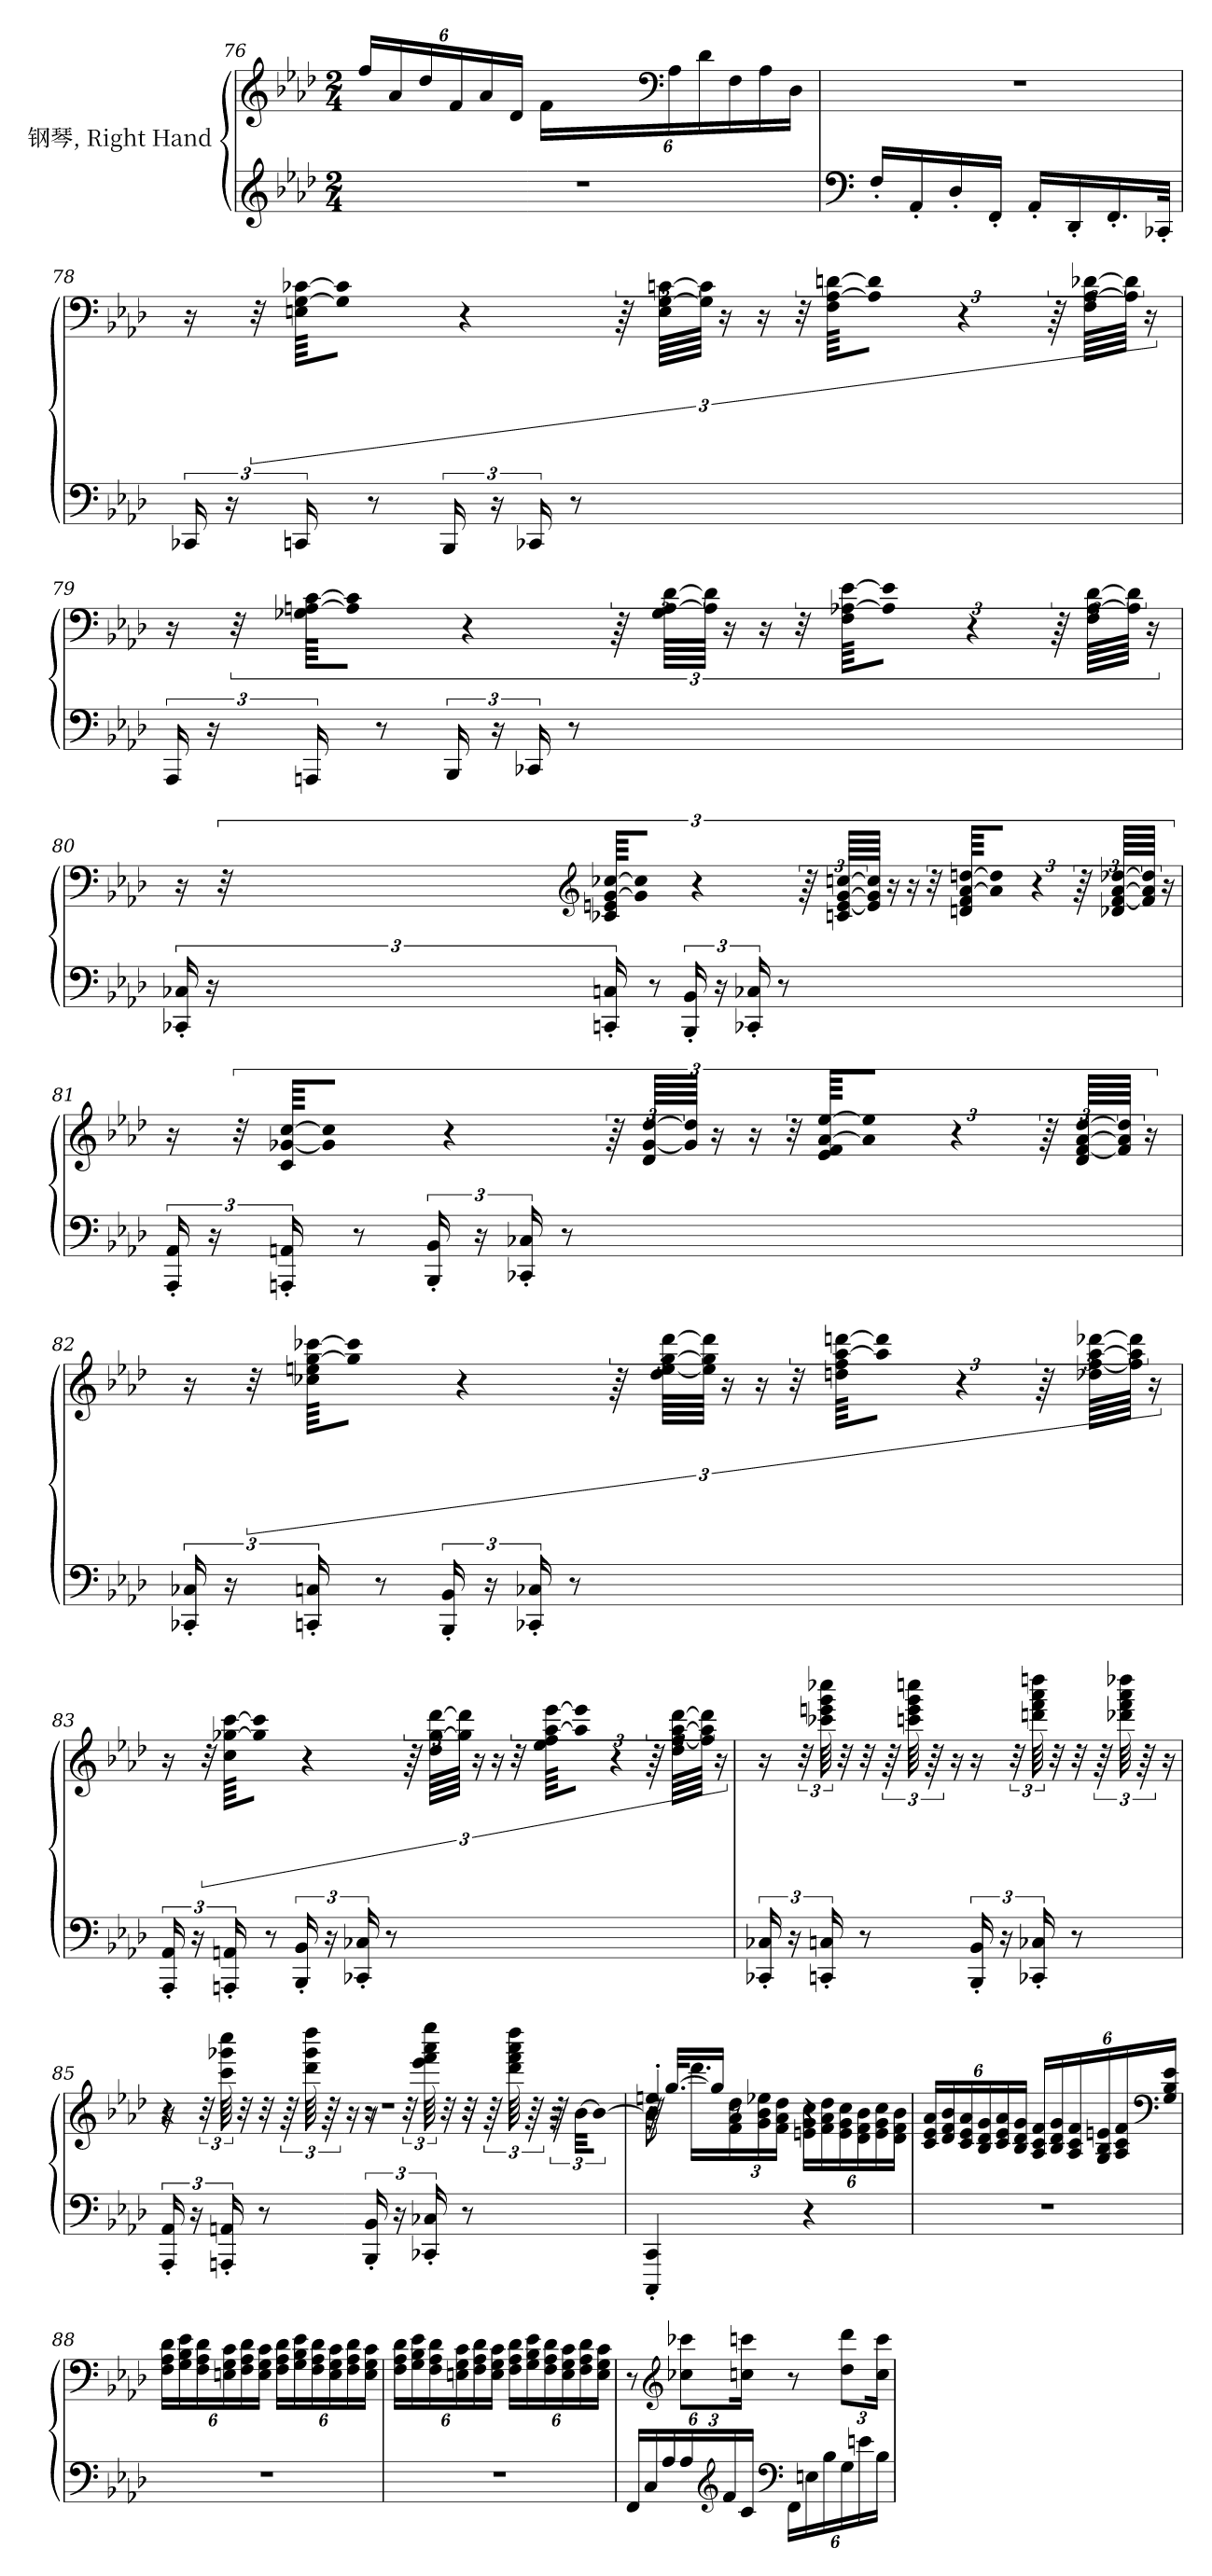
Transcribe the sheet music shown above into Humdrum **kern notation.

**kern	**kern
*part1	*part1
*staff2	*staff1
*I"钢琴, Right Hand	*
!!LO:PB:g=z
*clefG2	*clefG2
*k[b-e-a-d-]	*k[b-e-a-d-]
*M2/4	*M2/4
*	*Xbrackettup
=76	=76
2r	24ff/LL
.	24a-/
.	24dd-/
.	24f/
.	24a-/
.	24d-/JJ
.	24f\LL
*	*clefF4
.	24A-\
.	24d-\
.	24F\
.	24A-\
.	24D-\JJ
=77	=77
*clefF4	*
16F'/LL	2r
16AA-'/	.
16D-'/	.
16FF'/JJ	.
16AA-'/LL	.
16DD-'/	.
16.FF'/	.
32CC-X'/JJk	.
!!LO:LB:g=z
=78	=78
*	*MM120
24CC-X/	16r
24r	.
*	*brackettup
.	48r
24CCn/	96En\ [96G\ [96c-X\KLLL
.	32G\] 32c-\]JJJ
8r	32r
.	96r
.	96E\ [96G\ [96cn\LLLL
.	96G\] 96c\]JJJJ
.	16r
24BBB-/	16r
24r	.
.	48r
24CC-X/	96F\ [96A-\ [96dn\KLLL
.	32A-\] 32d\]JJJ
8r	32r
.	96r
.	96F\ [96A-\ [96d-X\LLLL
.	96A-\] 96d-\]JJJJ
.	16r
!!LO:LB:g=z
=79	=79
24AAA-/	16r
24r	.
.	48r
24AAAn/	96G-X\ [96An\ [96c\KLLL
.	32A\] 32c\]JJJ
8r	32r
.	96r
.	96G-\ [96A\ [96d-\LLLL
.	96A\] 96d-\]JJJJ
.	16r
24BBB-/	16r
24r	.
.	48r
24CC-X/	96F\ [96A-X\ [96e-\KLLL
.	32A-\] 32e-\]JJJ
8r	32r
.	96r
.	96F\ [96A-\ [96d-\LLLL
.	96A-\] 96d-\]JJJJ
.	16r
!!LO:LB:g=z
=80	=80
24CC-X/' 24C-X/'	16r
24r	.
.	48r
*	*clefG2
24CCn/' 24Cn/'	96c-X/ 96en/ [96g/ [96cc-X/KLLL
.	32g/] 32cc-/]JJJ
8r	32r
.	96r
.	96cn/ [96e/ [96g/ [96ccn/LLLL
.	96e/] 96g/] 96cc/]JJJJ
.	16r
24BBB-/' 24BB-/'	16r
24r	.
.	48r
24CC-X/' 24C-X/'	96dn/ 96f/ [96a-/ [96ddn/KLLL
.	32a-/] 32dd/]JJJ
8r	32r
.	96r
.	96d-X/ [96f/ [96a-/ [96dd-X/LLLL
.	96f/] 96a-/] 96dd-/]JJJJ
.	16r
!!LO:LB:g=z
=81	=81
24AAA-/' 24AA-/'	16r
24r	.
.	48r
24AAAn/' 24AAn/'	96c/ [96g-X/ [96cc/KLLL
.	32g-/] 32cc/]JJJ
8r	32r
.	96r
.	96d-/ [96g-/ [96dd-/LLLL
.	96g-/] 96dd-/]JJJJ
.	16r
24BBB-/' 24BB-/'	16r
24r	.
.	48r
24CC-X/' 24C-X/'	96e-/ 96f/ [96a-/ [96ee-/KLLL
.	32a-/] 32ee-/]JJJ
8r	32r
.	96r
.	96d-/ [96f/ [96a-/ [96dd-/LLLL
.	96f/] 96a-/] 96dd-/]JJJJ
.	16r
!!LO:LB:g=z
=82	=82
24CC-X/' 24C-X/'	16r
24r	.
.	48r
24CCn/' 24Cn/'	96cc-X\ 96een\ [96gg\ [96ccc-X\KLLL
.	32gg\] 32ccc-\]JJJ
8r	32r
.	96r
.	96dd-\ [96ee\ [96gg\ [96ddd-\LLLL
.	96ee\] 96gg\] 96ddd-\]JJJJ
.	16r
24BBB-/' 24BB-/'	16r
24r	.
.	48r
24CC-X/' 24C-X/'	96ddn\ 96ff\ [96aa-\ [96dddn\KLLL
.	32aa-\] 32ddd\]JJJ
8r	32r
.	96r
.	96dd-X\ [96ff\ [96aa-\ [96ddd-X\LLLL
.	96ff\] 96aa-\] 96ddd-\]JJJJ
.	16r
!!LO:PB:g=z
=83	=83
24AAA-/' 24AA-/'	16r
24r	.
.	48r
24AAAn/' 24AAn/'	96cc\ [96gg-X\ [96ccc\KLLL
.	32gg-\] 32ccc\]JJJ
8r	32r
.	96r
.	96dd-\ [96gg-\ [96ddd-\LLLL
.	96gg-\] 96ddd-\]JJJJ
.	16r
24BBB-/' 24BB-/'	16r
24r	.
.	48r
24CC-X/' 24C-X/'	96ee-\ 96ff\ [96aa-\ [96eee-\KLLL
.	32aa-\] 32eee-\]JJJ
8r	32r
.	96r
.	96dd-\ [96ff\ [96aa-\ [96ddd-\LLLL
.	96ff\] 96aa-\] 96ddd-\]JJJJ
.	16r
!!LO:LB:g=z
=84	=84
24CC-X/' 24C-X/'	16r
24r	.
.	48r
24CCn/' 24Cn/'	96ccc-X\ 96eeen\ 96ggg\ 96cccc-X\
.	32r
8r	32r
.	96r
.	96cccn\ 96eee\ 96ggg\ 96ccccn\
.	96r
.	16r
24BBB-/' 24BB-/'	16r
24r	.
.	48r
24CC-X/' 24C-X/'	96dddn\ 96fff\ 96aaa-\ 96ddddn\
.	32r
8r	32r
.	96r
.	96ddd-X\ 96fff\ 96aaa-\ 96dddd-X\
.	96r
.	16r
!!LO:LB:g=z
=85	=85
*	*^
*	*	*^
24AAA-/' 24AA-/'	2r	16r	4r
24r	.	.	.
.	.	48r	.
24AAAn/' 24AAn/'	.	96ccc\ 96ggg-X\ 96cccc\	.
.	.	32r	.
8r	.	32r	.
.	.	96r	.
.	.	96ddd-\ 96ggg-\ 96dddd-\	.
.	.	96r	.
.	.	16r	.
24BBB-/' 24BB-/'	.	16r	8r
24r	.	.	.
.	.	48r	.
24CC-X/' 24C-X/'	.	96eee-\ 96fff\ 96aaa-\ 96eeee-\	.
.	.	32r	.
8r	.	32r	16r
.	.	96r	.
.	.	96ddd-\ 96fff\ 96aaa-\ 96dddd-\	.
.	.	96r	.
.	.	16r	96r
.	.	.	[48b-\LLL
.	.	.	32b-\JJJ_
=86	=86	=86	=86
*	*	*	*^
4CCC/' 4CC/'	64r	32r	4een'/	8b-\]
.	[32.gg/KLL	.	.	.
.	.	16.ddd-\LL	.	.
.	16gg/JJ]	.	.	.
*	*	*Xbrackettup	*	*
.	8r	24f\ 24a-\ 24dd-\	.	8r
.	.	24g\ 24b-\ 24ee-X\	.	.
.	.	24f\ 24a-\ 24dd-\JJ	.	.
4r	4r	24en\ 24g\ 24cc\LL	4r	4r
.	.	24f\ 24a-\ 24dd-\	.	.
.	.	24e\ 24g\ 24cc\	.	.
.	.	24d-\ 24f\ 24b-\	.	.
.	.	24e\ 24g\ 24cc\	.	.
.	.	24d-\ 24f\ 24b-\JJ	.	.
*	*v	*v	*v	*v
!!LO:LB:g=z
=87	=87
2r	24c/ 24e-/ 24a-/LL
.	24d-/ 24f/ 24b-/
.	24c/ 24e-/ 24a-/
.	24B-/ 24d-/ 24g/
.	24c/ 24e-/ 24a-/
.	24B-/ 24d-/ 24g/JJ
.	24A-/ 24c/ 24f/LL
.	24B-/ 24d-/ 24g/
.	24A-/ 24c/ 24f/
.	24G/ 24B-/ 24en/
.	24A-/ 24c/ 24f/
*	*clefF4
.	24G/ 24B-/ 24e/JJ
=88	=88
2r	24F\ 24A-\ 24d-\LL
.	24G\ 24B-\ 24e-\
.	24F\ 24A-\ 24d-\
.	24En\ 24G\ 24c\
.	24F\ 24A-\ 24d-\
.	24E\ 24G\ 24c\JJ
*	*MM117
.	24F\ 24A-\ 24d-\LL
.	24G\ 24B-\ 24e-\
.	24F\ 24A-\ 24d-\
*	*MM111
.	24E\ 24G\ 24c\
.	24F\ 24A-\ 24d-\
.	24E\ 24G\ 24c\JJ
!!LO:LB:g=z
=89	=89
*	*MM105
2r	24F\ 24A-\ 24d-\LL
.	24G\ 24B-\ 24e-\
.	24F\ 24A-\ 24d-\
*	*MM95
.	24En\ 24G\ 24c\
.	24F\ 24A-\ 24d-\
.	24E\ 24G\ 24c\JJ
*	*MM85
.	24F\ 24A-\ 24d-\LL
.	24G\ 24B-\ 24e-\
.	24F\ 24A-\ 24d-\
*	*MM76
.	24E\ 24G\ 24c\
.	24F\ 24A-\ 24d-\
.	24E\ 24G\ 24c\JJ
=90	=90
*Xbrackettup	*
*	*MM89
24FF/LL	8r
24C/	.
24A-/	.
*	*clefG2
*	*MM89
24A-/	12cc-X\ 12ccc-X\L
*clefG2	*
24f/	.
24c/JJ	24ccn\ 24cccn\Jk
*clefF4	*
*	*MM82
24FF\LL	8r
24En\	.
24B-\	.
*	*MM79
24G\	12dd-\ 12ddd-\L
24en\	.
24B-\JJ	24cc\ 24ccc\Jk
=	=
*-	*-
